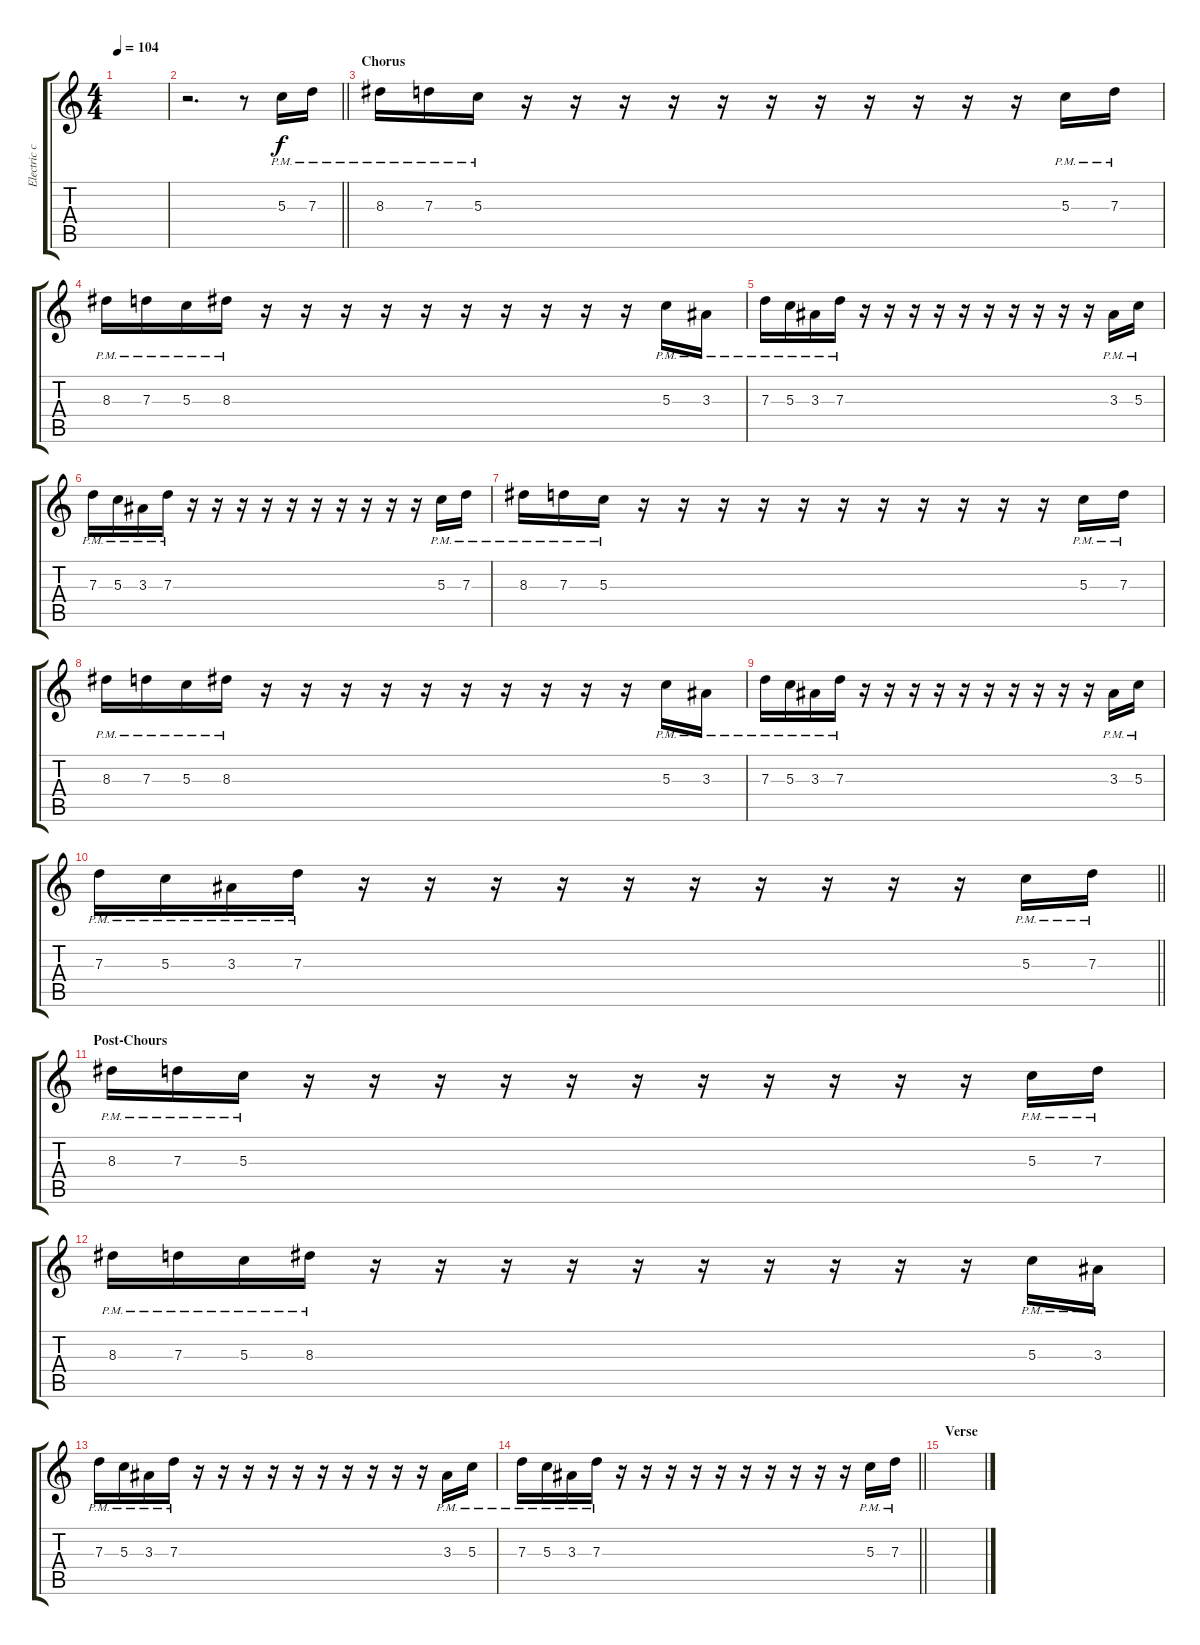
\track ("Electric clean guitar" "Electric c") {instrument electricguitarclean}
\staff {score tabs}
\tuning (E4 B3 G3 D3 A2 E2) {hide}
\ts (4 4)
\tempo 104
\clef g2
\ks c
|
\barLineRight lightlight
r.2{d} r.8 5.3{pm}.16 7.3{pm}.16 |
\section ("" "Chorus")
8.3{pm}.16 7.3{pm}.16 5.3{pm}.16 r.16 r.16 r.16 r.16 r.16 r.16 r.16 r.16 r.16 r.16 r.16 5.3{pm}.16 7.3{pm}.16 |
8.3{pm}.16 7.3{pm}.16 5.3{pm}.16 8.3{pm}.16 r.16 r.16 r.16 r.16 r.16 r.16 r.16 r.16 r.16 r.16 5.3{pm}.16 3.3{pm}.16 |
7.3{pm}.16 5.3{pm}.16 3.3{pm}.16 7.3{pm}.16 r.16 r.16 r.16 r.16 r.16 r.16 r.16 r.16 r.16 r.16 3.3{pm}.16 5.3{pm}.16 |
7.3{pm}.16 5.3{pm}.16 3.3{pm}.16 7.3{pm}.16 r.16 r.16 r.16 r.16 r.16 r.16 r.16 r.16 r.16 r.16 5.3{pm}.16 7.3{pm}.16 |
8.3{pm}.16 7.3{pm}.16 5.3{pm}.16 r.16 r.16 r.16 r.16 r.16 r.16 r.16 r.16 r.16 r.16 r.16 5.3{pm}.16 7.3{pm}.16 |
8.3{pm}.16 7.3{pm}.16 5.3{pm}.16 8.3{pm}.16 r.16 r.16 r.16 r.16 r.16 r.16 r.16 r.16 r.16 r.16 5.3{pm}.16 3.3{pm}.16 |
7.3{pm}.16 5.3{pm}.16 3.3{pm}.16 7.3{pm}.16 r.16 r.16 r.16 r.16 r.16 r.16 r.16 r.16 r.16 r.16 3.3{pm}.16 5.3{pm}.16 |
\barLineRight lightlight
7.3{pm}.16 5.3{pm}.16 3.3{pm}.16 7.3{pm}.16 r.16 r.16 r.16 r.16 r.16 r.16 r.16 r.16 r.16 r.16 5.3{pm}.16 7.3{pm}.16 |
\section ("" "Post-Chours")
8.3{pm}.16 7.3{pm}.16 5.3{pm}.16 r.16 r.16 r.16 r.16 r.16 r.16 r.16 r.16 r.16 r.16 r.16 5.3{pm}.16 7.3{pm}.16 |
8.3{pm}.16 7.3{pm}.16 5.3{pm}.16 8.3{pm}.16 r.16 r.16 r.16 r.16 r.16 r.16 r.16 r.16 r.16 r.16 5.3{pm}.16 3.3{pm}.16 |
7.3{pm}.16 5.3{pm}.16 3.3{pm}.16 7.3{pm}.16 r.16 r.16 r.16 r.16 r.16 r.16 r.16 r.16 r.16 r.16 3.3{pm}.16 5.3{pm}.16 |
\barLineRight lightlight
7.3{pm}.16 5.3{pm}.16 3.3{pm}.16 7.3{pm}.16 r.16 r.16 r.16 r.16 r.16 r.16 r.16 r.16 r.16 r.16 5.3{pm}.16 7.3{pm}.16 |
\section ("" "Verse")
